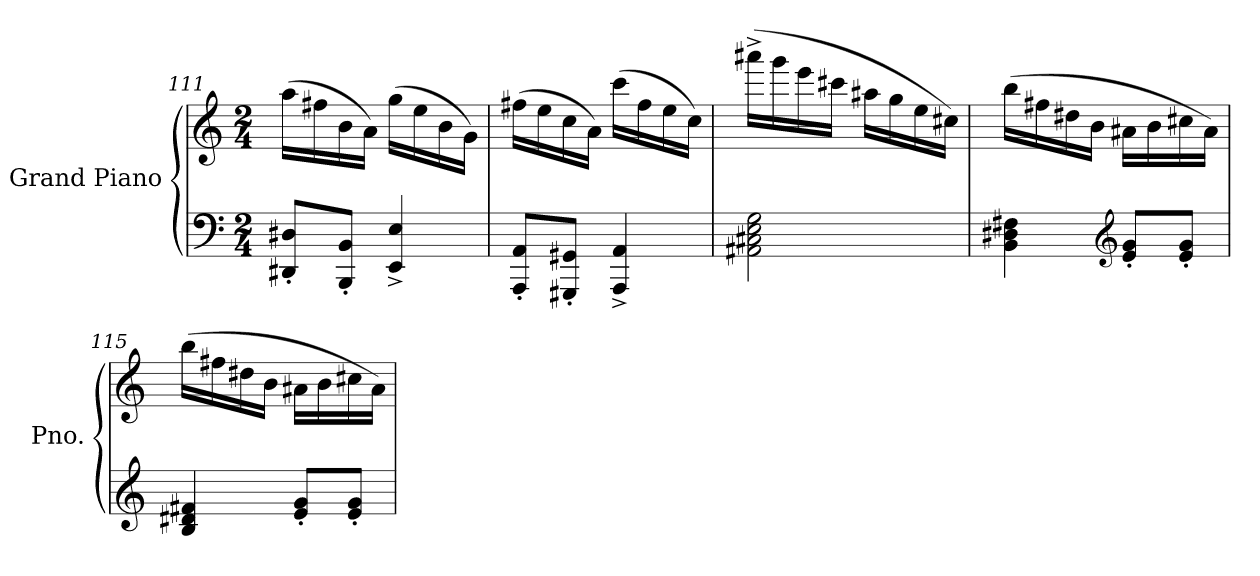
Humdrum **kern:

**kern	**kern
*part1	*part1
*staff2	*staff1
*I"Grand Piano	*
*I'Pno.	*
*clefF4	*clefG2
*k[]	*k[]
*M2/4	*M2/4
=111	=111
8DD#X/' 8D#X/'L	(16aa\LL
.	16ff#X\
8BBB/' 8BB/'J	16b\
.	16a\JJ)
4EE/^ 4E/^	(16gg\LL
.	16ee\
.	16b\
.	16g\JJ)
=112	=112
8AAA/' 8AA/'L	(16ff#X\LL
.	16ee\
8GGG#X/' 8GG#X/'J	16cc\
.	16a\JJ)
4AAA/^ 4AA/^	(16ccc\LL
.	16ff#\
.	16ee\
.	16cc\JJ)
=113	=113
2AA#X\ 2C#X\ 2E\ 2G\	(16aaa#X^\LL
.	16ggg\
.	16eee\
.	16ccc#X\JJ
.	16aa#X\LL
.	16gg\
.	16ee\
.	16cc#X\JJ)
!!LO:LB:g=z
=114	=114
4BB\ 4D#X\ 4F#X\	(16bb\LL
.	16ff#X\
.	16dd#X\
.	16b\JJ
*clefG2	*
8e/' 8g/'L	16a#X\LL
.	16b\
8e/' 8g/'J	16cc#X\
.	16a#\JJ)
=115	=115
4B/ 4d#X/ 4f#X/	(16bb\LL
.	16ff#X\
.	16dd#X\
.	16b\JJ
8e/' 8g/'L	16a#X\LL
.	16b\
8e/' 8g/'J	16cc#X\
.	16a#\JJ)
=	=
*-	*-
